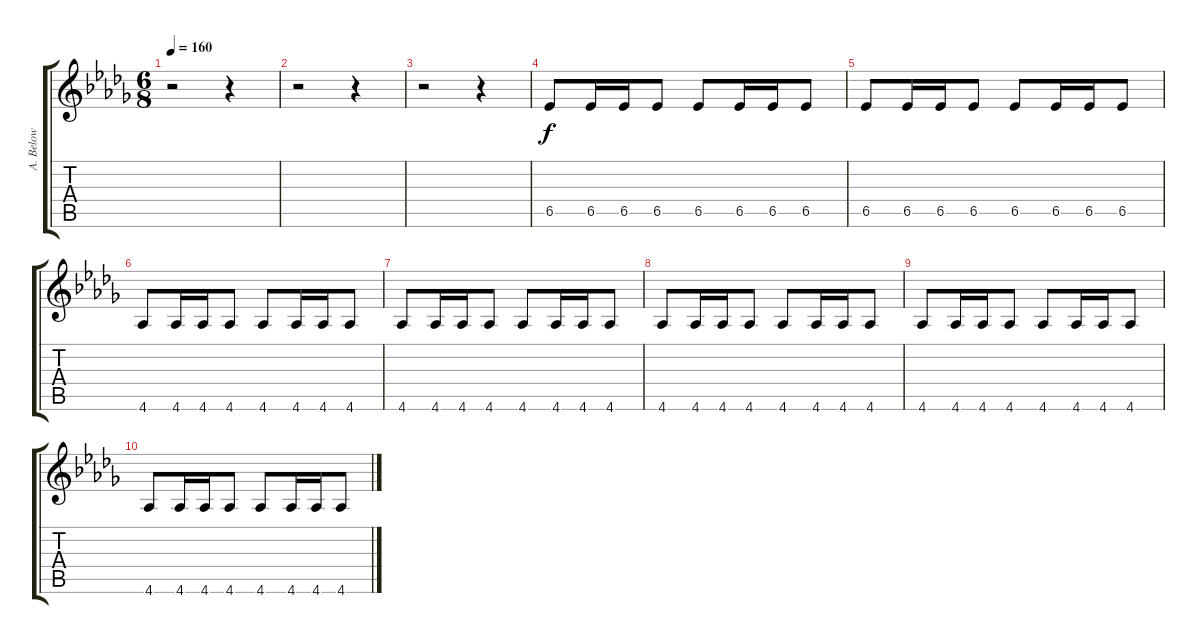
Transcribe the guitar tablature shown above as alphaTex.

\track ("A. Below" "A. Below") {instrument electricguitarmuted}
\staff {score tabs}
\tuning (E4 B3 G3 D3 A2 E2) {hide}
\ts (6 8)
\tempo 160
\clef g2
\ks db
r.2{dy f} r.4 |
r.2 r.4 |
r.2 r.4 |
6.5.8 6.5.16 6.5.16 6.5.8 6.5.8 6.5.16 6.5.16 6.5.8 |
6.5.8 6.5.16 6.5.16 6.5.8 6.5.8 6.5.16 6.5.16 6.5.8 |
4.6.8 4.6.16 4.6.16 4.6.8 4.6.8 4.6.16 4.6.16 4.6.8 |
4.6.8 4.6.16 4.6.16 4.6.8 4.6.8 4.6.16 4.6.16 4.6.8 |
4.6.8 4.6.16 4.6.16 4.6.8 4.6.8 4.6.16 4.6.16 4.6.8 |
4.6.8 4.6.16 4.6.16 4.6.8 4.6.8 4.6.16 4.6.16 4.6.8 |
4.6.8 4.6.16 4.6.16 4.6.8 4.6.8 4.6.16 4.6.16 4.6.8
